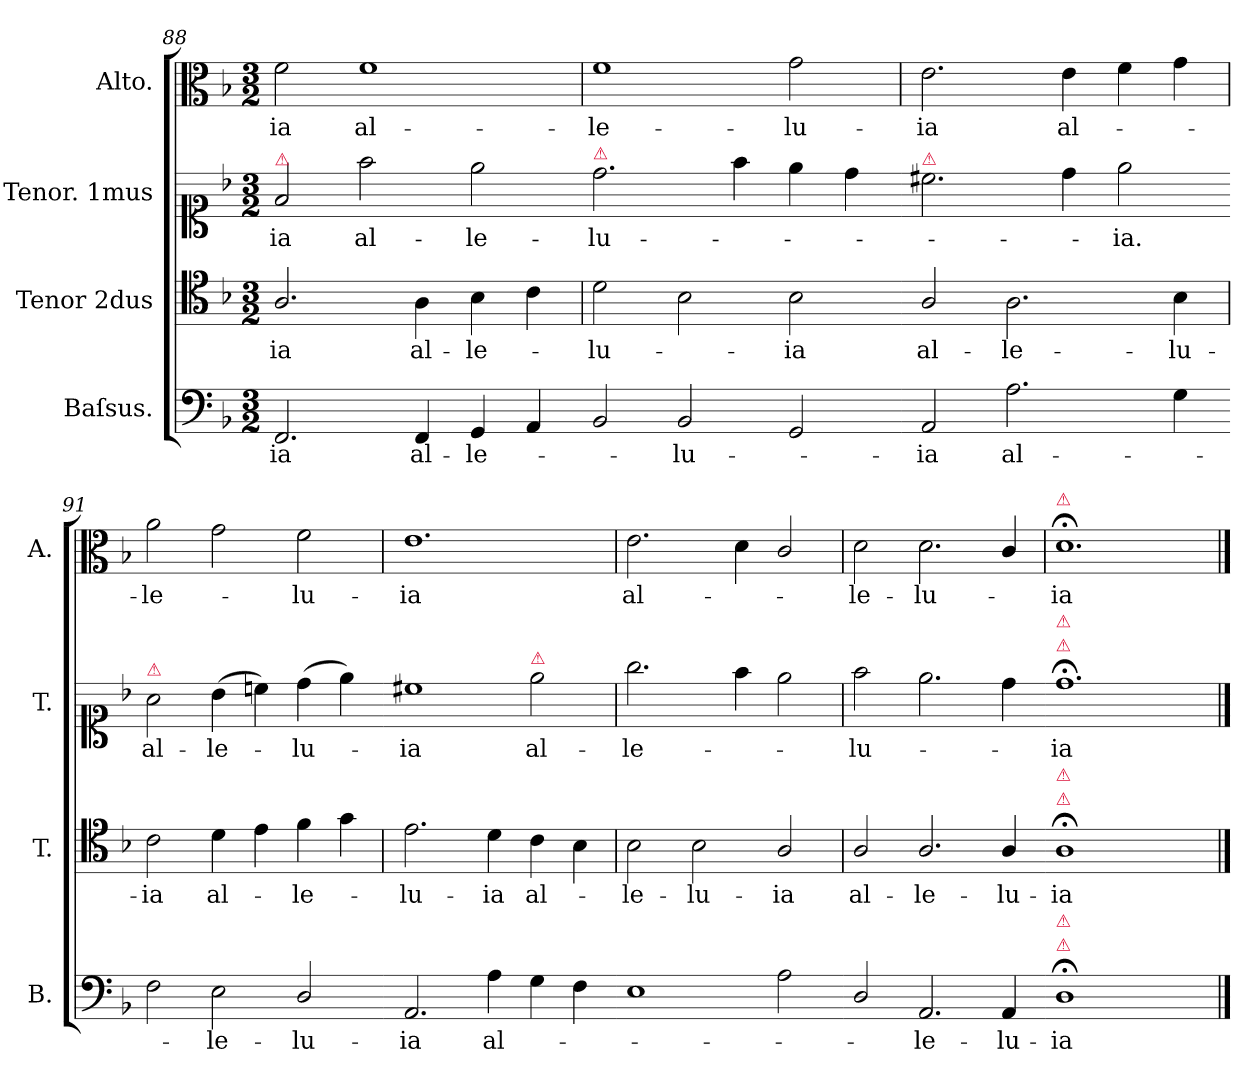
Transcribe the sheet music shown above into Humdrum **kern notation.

**kern	**text	**kern	**text	**kern	**text	**kern	**text
*part4	*part4	*part3	*part3	*part2	*part2	*part1	*part1
*staff4	*staff4	*staff3	*staff3	*staff2	*staff2	*staff1	*staff1
*I"Baſsus.	*	*I"Tenor 2dus	*	*I"Tenor. 1mus	*	*I"Alto.	*
*I'B.	*	*I'T.	*	*I'T.	*	*I'A.	*
*clefF4	*	*clefC4	*	*clefC1	*	*clefC3	*
*k[b-]	*	*k[b-]	*	*k[b-]	*	*k[b-]	*
*M3/2	*	*M3/2	*	*M3/2	*	*M3/2	*
=88	=88	=88	=88	=88	=88	=88	=88
!	!	!	!	!LO:TX:a:color=crimson:t=⚠	!	!	!
2.FF/	-ia	2.A/	-ia	2f/	-ia	2f\	-ia
!	!	!	!	!	!	!	!LO:LY:i
.	.	.	.	2ff\	al-	1f	al-
!	!LO:LY:i	!	!LO:LY:i	!	!	!	!
4FF/	al-	4A\	al-	.	.	.	.
!	!LO:LY:i	!	!LO:LY:i	!	!	!	!
4GG/	-le-	4B-\	-le-	2ee\	-le-	.	.
4AA/	.	4c\	.	.	.	.	.
=89-	=89	=89	=89	=89-	=89	=89	=89
!	!	!	!	!LO:TX:a:color=crimson:t=⚠	!	!	!
!	!	!	!LO:LY:i	!	!	!	!LO:LY:i
2BB-/	.	2d\	-lu-	2.dd\	-lu-	1f	-le-
!	!LO:LY:i	!	!	!	!	!	!
2BB-/	-lu-	2B-\	.	.	.	.	.
.	.	.	.	4ff\	.	.	.
!	!	!	!LO:LY:i	!	!	!	!LO:LY:i
2GG/	.	2B-\	-ia	4ee\	.	2g\	-lu-
.	.	.	.	4dd\	.	.	.
=90-	=90	=90-	=90	=90-	=90	=90	=90
!	!	!	!	!LO:TX:a:color=crimson:t=⚠	!	!	!
!	!LO:LY:i	!	!LO:LY:i	!	!	!	!LO:LY:i
2AA/	-ia	2A/	al-	2.cc#X\	.	2.e\	-ia
!	!	!	!LO:LY:i	!	!	!	!
2.A\	al-	2.A\	-le-	.	.	.	.
!	!	!	!	!	!	!	!LO:LY:i
.	.	.	.	4dd\	.	4e\	al-
.	.	.	.	2ee\	-ia.	4f\	.
!	!	!	!LO:LY:i	!	!	!	!
4G\	.	4B-\	-lu-	.	.	4g\	.
=91-	=91	=91	=91	=91-	=91	=91	=91
!	!	!	!	!LO:TX:a:color=crimson:t=⚠	!	!	!
!	!	!	!LO:LY:i	!	!	!	!LO:LY:i
2F\	.	2c\	-ia	2a\	al-	2a\	-le-
!	!	!	!LO:LY:i	!	!	!	!
2E\	-le-	4d\	al-	(>4b-\	-le-	2g\	.
.	.	4e\	.	4ccn\)	.	.	.
!	!	!	!LO:LY:i	!	!	!	!LO:LY:i
2D/	-lu-	4f\	-le-	(>4dd\	-lu-	2f\	-lu-
.	.	4g\	.	4ee\)	.	.	.
=92-	=92	=92	=92	=92-	=92	=92	=92
!	!	!	!LO:LY:i	!	!	!	!LO:LY:i
2.AA/	-ia	2.e\	-lu-	1cc#X	-ia	1.e	-ia
!	!	!	!LO:LY:i	!	!	!	!
4A\	al-	4d\	-ia	.	.	.	.
!	!	!	!	!LO:TX:a:color=crimson:t=⚠	!	!	!
!	!	!	!LO:LY:i	!	!LO:LY:i	!	!
4G\	.	4c\	al-	2ee\	al-	.	.
4F\	.	4B-\	.	.	.	.	.
=93-	=93	=93	=93	=93	=93	=93	=93
!	!	!	!LO:LY:i	!	!LO:LY:i	!	!LO:LY:i
1E	.	2B-\	-le-	2.gg\	-le-	2.e\	al-
!	!	!	!LO:LY:i	!	!	!	!
.	.	2B-\	-lu-	.	.	.	.
.	.	.	.	4ff\	.	4d\	.
!	!	!	!LO:LY:i	!	!	!	!
2A\	.	2A/	ia	2ee\	.	2c/	.
=94-	=94	=94	=94	=94	=94	=94	=94
!	!	!	!LO:LY:i	!	!LO:LY:i	!	!LO:LY:i
2D/	.	2A/	al-	2ff\	-lu-	2d\	-le-
!	!	!	!LO:LY:i	!	!	!	!LO:LY:i
2.AA/	-le-	2.A/	-le-	2.ee\	.	2.d\	-lu-
!	!	!	!LO:LY:i	!	!	!	!
4AA/	-lu-	4A/	-lu-	4dd\	.	4c/	.
=95-	=95	=95-	=95	=95-	=95	=95	=95
!	!	!	!	!	!	!LO:TX:a:color=crimson:t=⚠	!
!	!	!	!	!LO:TX:a:color=crimson:t=⚠	!	!	!
!	!	!	!	!LO:TX:a:color=crimson:t=⚠	!	!	!
!	!	!LO:TX:a:color=crimson:t=⚠	!	!	!	!	!
!	!	!LO:TX:a:color=crimson:t=⚠	!	!	!	!	!
!LO:TX:a:color=crimson:t=⚠	!	!	!	!	!	!	!
!LO:TX:a:color=crimson:t=⚠	!	!	!	!	!	!	!
!	!	!	!LO:LY:i	!	!LO:LY:i	!	!LO:LY:i
1D;<;	-ia	1A;<;	-ia	1.dd;<;	-ia	1.d;<;	-ia
2ryy	.	2ryy	.	.	.	.	.
==	==	==	==	==	==	==	==
*-	*-	*-	*-	*-	*-	*-	*-
